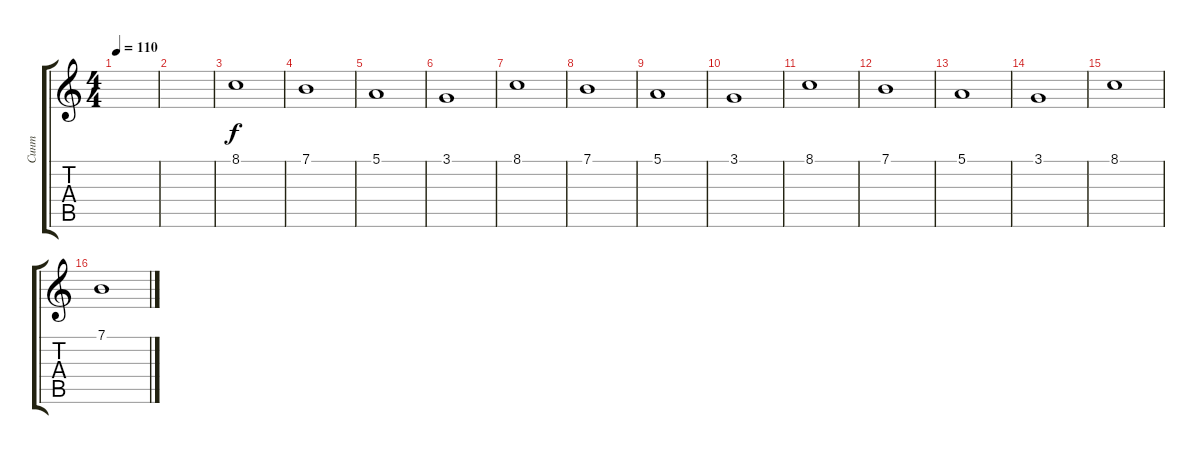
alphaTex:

\track ("Синт" "Синт") {instrument musicbox}
\staff {score tabs}
\tuning (E4 B3 G3 D3 A2 E2) {hide}
\ts (4 4)
\tempo 110
\clef g2
\ks c
|
|
8.1.1 |
7.1.1 |
5.1.1 |
3.1.1 |
8.1.1 |
7.1.1 |
5.1.1 |
3.1.1 |
8.1.1 |
7.1.1 |
5.1.1 |
3.1.1 |
8.1.1 |
7.1.1
